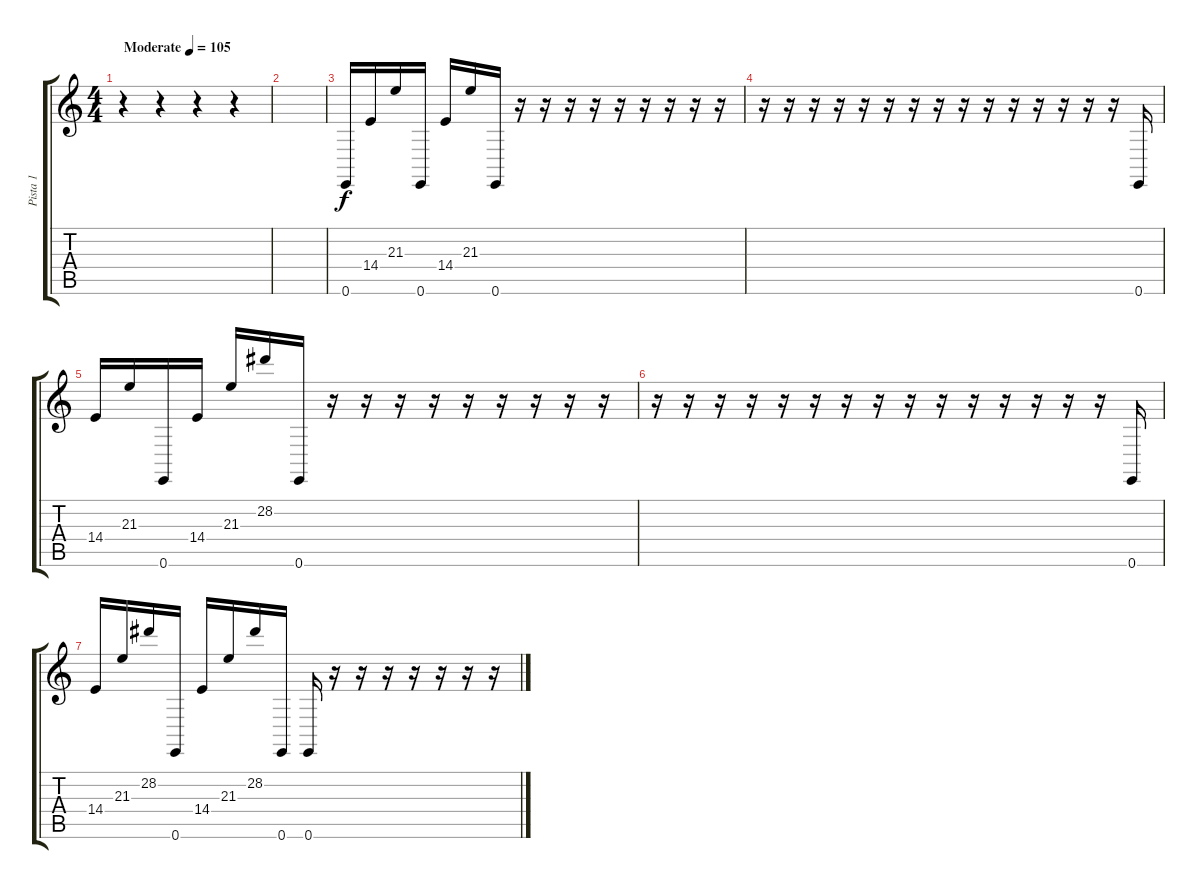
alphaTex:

\track ("Pista 1" "Pista 1") {instrument electricpiano1}
\staff {score tabs}
\tuning (E4 B3 G3 D3 A2 E2) {hide}
\ts (4 4)
\tempo (105 "Moderate")
\clef g2
\ks c
r.4{dy f instrument electricpiano1} r.4 r.4 r.4 |
|
0.6.16 14.4.16 21.3.16 0.6.16 14.4.16 21.3.16 0.6.16 r.16 r.16 r.16 r.16{ot 15mb} r.16 r.16 r.16 r.16 r.16 |
r.16 r.16 r.16 r.16 r.16 r.16 r.16 r.16 r.16 r.16 r.16 r.16 r.16 r.16 r.16 0.6.16 |
14.4.16 21.3.16 0.6.16 14.4.16 21.3.16 28.2.16 0.6.16 r.16 r.16 r.16 r.16 r.16 r.16 r.16 r.16 r.16 |
r.16 r.16 r.16 r.16 r.16 r.16 r.16 r.16 r.16 r.16 r.16 r.16 r.16 r.16 r.16 0.6.16 |
14.4.16 21.3.16 28.2.16 0.6.16 14.4.16 21.3.16 28.2.16 0.6.16 0.6.16 r.16 r.16 r.16 r.16 r.16 r.16 r.16
